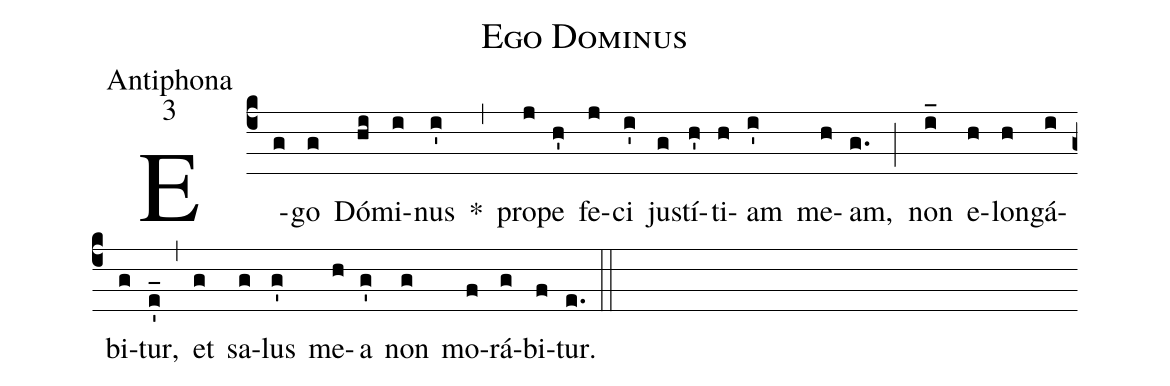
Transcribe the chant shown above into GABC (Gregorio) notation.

name:Ego Dominus;
office-part:Antiphona;
mode:3;
%%
(c4) E(g)go(g) Dó(hi)mi(i)nus(i') *(,) pro(j)pe(h') fe(j)ci(i') ju(g)stí(h')ti(h)am(i') me(h)am,(g.) (;) non(i_) e(h)lon(h)gá(i)bi(g)tur,(e'_) (,) et(g) sa(g)lus(g') me(h)a(g') non(g) mo(f)rá(g)bi(f)tur.(e.) (::)
